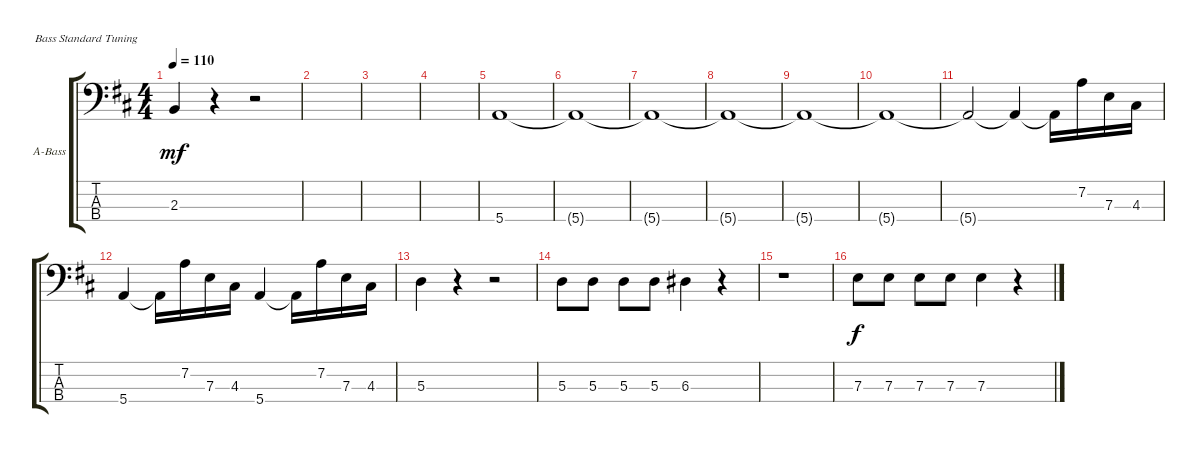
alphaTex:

\defaultSystemsLayout 4
\bracketExtendMode groupsimilarinstruments
\firstSystemTrackNameOrientation horizontal
\otherSystemsTrackNameOrientation horizontal
\track ("b.c" "A-Bass") {instrument acousticbass}
\staff {score tabs}
\tuning (G2 D2 A1 E1)
\ts (4 4)
\tempo 110
\clef f4
\scale
0.333333
\ks d
2.3.4{dy mf} r.4 r.2 |
\scale
0.333333 |
\scale
0.333333 |
\scale
0.333333 |
\scale
0.333333 5.4.1 |
\scale
0.333333 5.4{t}.1 |
\scale
0.333333 5.4{t}.1 |
\scale
0.333333 5.4{t}.1 |
\scale
0.333333 5.4{t}.1 |
\scale
0.333333 5.4{t}.1 |
\scale
0.333333 5.4{t}.2 5.4{t}.4 5.4{t}.16 7.2.16 7.3.16 4.3.16 |
\scale
0.333333 5.4.4 5.4{t}.16 7.2.16 7.3.16 4.3.16 5.4.4 5.4{t}.16 7.2.16 7.3.16 4.3.16 |
\scale
0.333333 5.3.4 r.4 r.2 |
\scale
0.333333 5.3.8 5.3.8 5.3.8 5.3.8 6.3.4 r.4 |
\scale
0.333333 r.1 |
\scale
0.333333 7.3.8{dy f} 7.3.8 7.3.8 7.3.8 7.3.4 r.4
